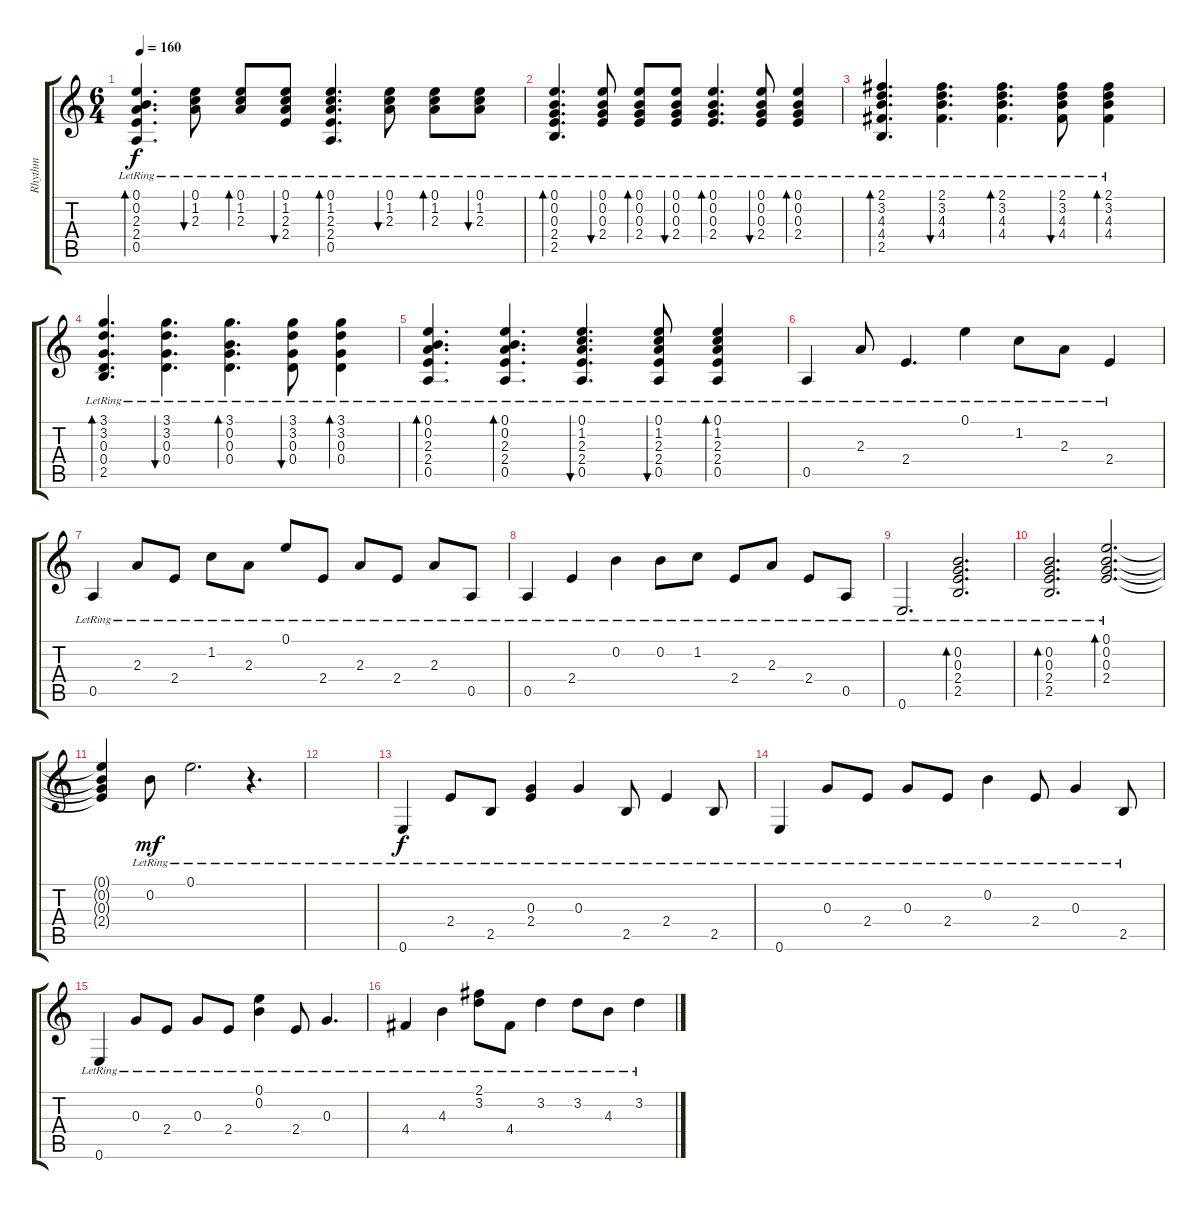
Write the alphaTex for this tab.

\track ("Rhythm" "Rhythm") {instrument acousticguitarnylon}
\staff {score tabs}
\tuning (E4 B3 G3 D3 A2 E2) {hide}
\ts (6 4)
\tempo 160
\clef g2
\ks c
(0.1{lr} 0.2{lr} 2.3{lr} 2.4{lr} 0.5{lr}).4{d bd 60 dy f} (0.1{lr} 1.2{lr} 2.3{lr}).8{bu 60} (0.1{lr} 1.2{lr} 2.3{lr}).8{bd 60} (0.1{lr} 1.2{lr} 2.3{lr} 2.4{lr}).8{bu 60} (0.1{lr} 1.2{lr} 2.3{lr} 2.4{lr} 0.5{lr}).4{d bd 60} (0.1{lr} 1.2{lr} 2.3{lr}).8{bu 60} (0.1{lr} 1.2{lr} 2.3{lr}).8{bd 60} (0.1{lr} 1.2{lr} 2.3{lr}).8{bu 60} |
(0.1{lr} 0.2{lr} 0.3{lr} 2.4{lr} 2.5{lr}).4{d bd 60} (0.1{lr} 0.2{lr} 0.3{lr} 2.4{lr}).8{bu 60} (0.1{lr} 0.2{lr} 0.3{lr} 2.4{lr}).8{bd 60} (0.1{lr} 0.2{lr} 0.3{lr} 2.4{lr}).8{bu 60} (0.1{lr} 0.2{lr} 0.3{lr} 2.4{lr}).4{d bd 60} (0.1{lr} 0.2{lr} 0.3{lr} 2.4{lr}).8{bu 60} (0.1{lr} 0.2{lr} 0.3{lr} 2.4{lr}).4{bd 60} |
(2.1{lr} 3.2{lr} 4.3{lr} 4.4{lr} 2.5{lr}).4{d bd 60} (2.1{lr} 3.2{lr} 4.3{lr} 4.4{lr}).4{d bu 60} (2.1{lr} 3.2{lr} 4.3{lr} 4.4{lr}).4{d bd 60} (2.1{lr} 3.2{lr} 4.3{lr} 4.4{lr}).8{bu 60} (2.1{lr} 3.2{lr} 4.3{lr} 4.4{lr}).4{bd 60} |
(3.1{lr} 3.2{lr} 0.3{lr} 0.4{lr} 2.5{lr}).4{d bd 60} (3.1{lr} 3.2{lr} 0.3{lr} 0.4{lr}).4{d bu 60} (3.1{lr} 0.2{lr} 0.3{lr} 0.4{lr}).4{d bd 60} (3.1{lr} 3.2{lr} 0.3{lr} 0.4{lr}).8{bu 60} (3.1{lr} 3.2{lr} 0.3{lr} 0.4{lr}).4{bd 60} |
(0.1{lr} 0.2{lr} 2.3{lr} 2.4{lr} 0.5{lr}).4{d bd 60} (0.1{lr} 0.2{lr} 2.3{lr} 2.4{lr} 0.5{lr}).4{d bd 60} (0.1{lr} 1.2{lr} 2.3{lr} 2.4{lr} 0.5{lr}).4{d bu 60} (0.1{lr} 1.2{lr} 2.3{lr} 2.4{lr} 0.5{lr}).8{bu 60} (0.1{lr} 1.2{lr} 2.3{lr} 2.4{lr} 0.5{lr}).4{bd 60} |
0.5{lr}.4 2.3{lr}.8 2.4{lr}.4{d} 0.1{lr}.4 1.2{lr}.8 2.3{lr}.8 2.4{lr}.4 |
0.5{lr}.4 2.3{lr}.8 2.4{lr}.8 1.2{lr}.8 2.3{lr}.8 0.1{lr}.8 2.4{lr}.8 2.3{lr}.8 2.4{lr}.8 2.3{lr}.8 0.5{lr}.8 |
0.5{lr}.4 2.4{lr}.4 0.2{lr}.4 0.2{lr}.8 1.2{lr}.8 2.4{lr}.8 2.3{lr}.8 2.4{lr}.8 0.5{lr}.8 |
0.6{lr}.2{d} (0.2 0.3{lr} 2.4{lr} 2.5{lr}).2{d bd 480} |
(0.2 0.3{lr} 2.4{lr} 2.5{lr}).2{d bd 480} (0.1{lr} 0.2{lr} 0.3{lr} 2.4{lr}).2{d bd 480} |
(0.1{t} 0.2{t} 0.3{t} 2.4{t}).4 0.2{lr}.8{dy mf} 0.1{lr}.2{d} r.4{d} |
|
0.6{lr}.4{dy f} 2.4{lr}.8 2.5{lr}.8 (0.3{lr} 2.4{lr}).4 0.3{lr}.4 2.5{lr}.8 2.4{lr}.4 2.5{lr}.8 |
0.6{lr}.4 0.3{lr}.8 2.4{lr}.8 0.3{lr}.8 2.4{lr}.8 0.2{lr}.4 2.4{lr}.8 0.3{lr}.4 2.5{lr}.8 |
0.6{lr}.4 0.3{lr}.8 2.4{lr}.8 0.3{lr}.8 2.4{lr}.8 (0.1{lr} 0.2{lr}).4 2.4{lr}.8 0.3{lr}.4{d} |
4.4{lr}.4 4.3{lr}.4 (2.1{lr} 3.2{lr}).8 4.4{lr}.8 3.2{lr}.4 3.2{lr}.8 4.3{lr}.8 3.2{lr}.4
